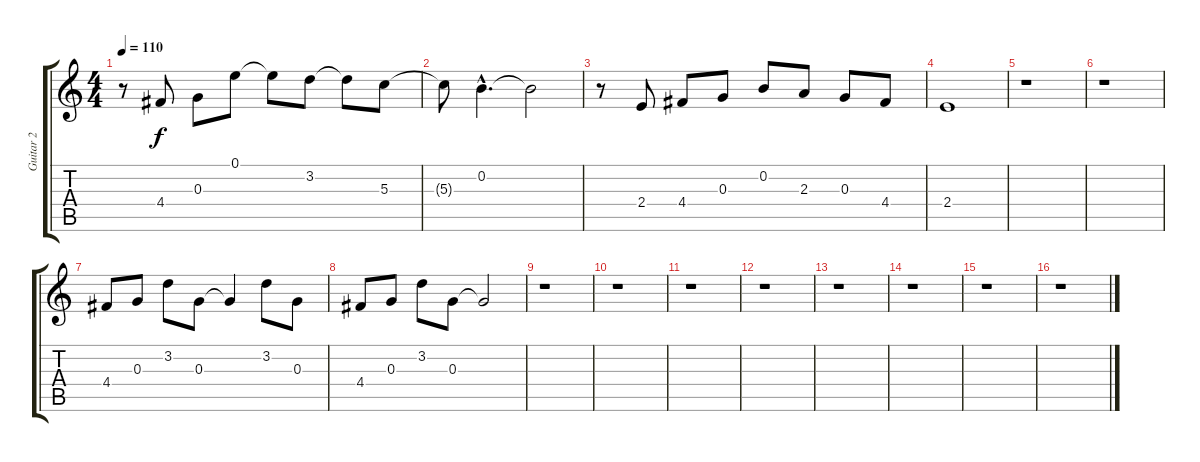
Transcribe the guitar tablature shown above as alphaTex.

\track ("Guitar 2" "Guitar 2") {instrument electricguitarclean}
\staff {score tabs}
\tuning (E4 B3 G3 D3 A2 E2) {hide}
\ts (4 4)
\tempo 110
\clef g2
\ks c
r.8{dy f} 4.4.8 0.3.8 0.1.8 0.1{t}.8 3.2.8 3.2{t}.8 5.3.8 |
5.3{t}.8 0.2{hac}.4{d} 0.2{t}.2 |
r.8 2.4.8 4.4.8 0.3.8 0.2.8 2.3.8 0.3.8 4.4.8 |
2.4.1 |
r.1 |
r.1 |
4.4.8 0.3.8 3.2.8 0.3.8 0.3{t}.4 3.2.8 0.3.8 |
4.4.8 0.3.8 3.2.8 0.3.8 0.3{t}.2 |
r.1 |
r.1 |
r.1 |
r.1 |
r.1 |
r.1 |
r.1 |
r.1
